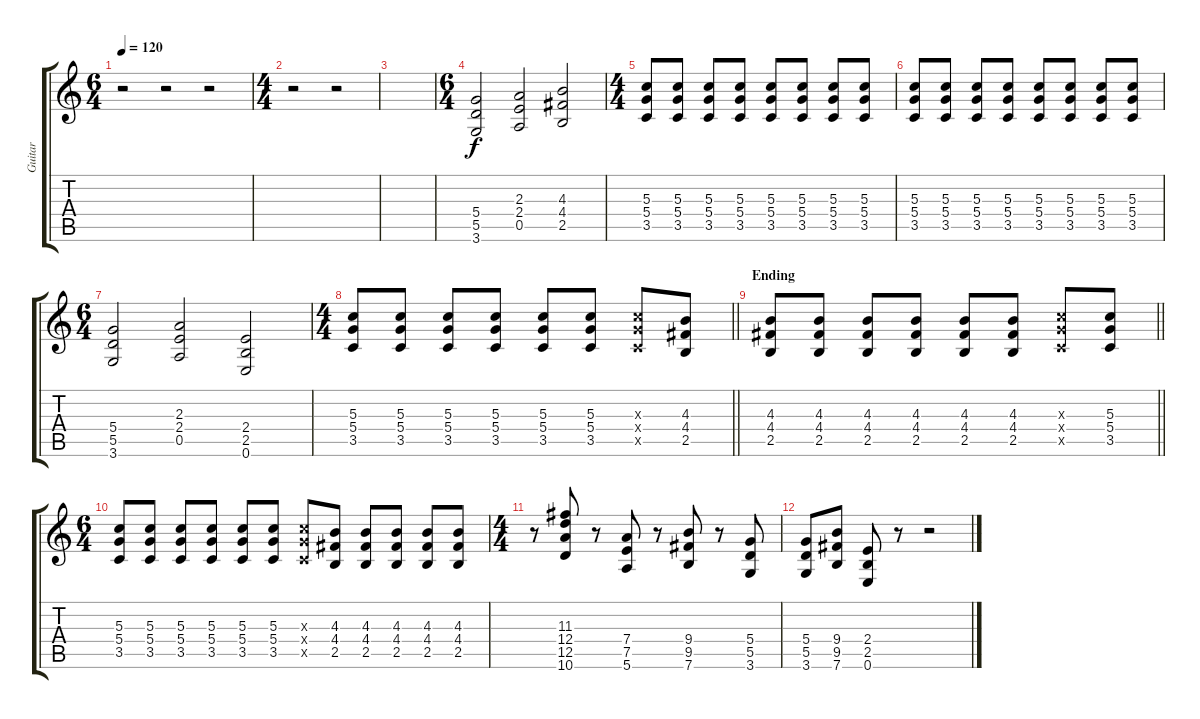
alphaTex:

\track ("Guitar" "Guitar") {instrument electricguitarjazz}
\staff {score tabs}
\tuning (E4 B3 G3 D3 A2 E2) {hide}
\ts (6 4)
\tempo 120
\clef g2
\ks c
r.2{dy f} r.2 r.2 |
\ts (4 4)
r.2 r.2 |
|
\ts (6 4)
(5.4 5.5 3.6).2 (2.3 2.4 0.5).2 (4.3 4.4 2.5).2 |
\ts (4 4)
(5.3 5.4 3.5).8 (5.3 5.4 3.5).8 (5.3 5.4 3.5).8 (5.3 5.4 3.5).8 (5.3 5.4 3.5).8 (5.3 5.4 3.5).8 (5.3 5.4 3.5).8 (5.3 5.4 3.5).8 |
(5.3 5.4 3.5).8 (5.3 5.4 3.5).8 (5.3 5.4 3.5).8 (5.3 5.4 3.5).8 (5.3 5.4 3.5).8 (5.3 5.4 3.5).8 (5.3 5.4 3.5).8 (5.3 5.4 3.5).8 |
\ts (6 4)
(5.4 5.5 3.6).2 (2.3 2.4 0.5).2 (2.4 2.5 0.6).2 |
\ts (4 4)
\barLineRight lightlight
(5.3 5.4 3.5).8 (5.3 5.4 3.5).8 (5.3 5.4 3.5).8 (5.3 5.4 3.5).8 (5.3 5.4 3.5).8 (5.3 5.4 3.5).8 (5.3{x} 5.4{x} 3.5{x}).8 (4.3 4.4 2.5).8 |
\section ("" "Ending")
\barLineRight lightlight
(4.3 4.4 2.5).8 (4.3 4.4 2.5).8 (4.3 4.4 2.5).8 (4.3 4.4 2.5).8 (4.3 4.4 2.5).8 (4.3 4.4 2.5).8 (5.3{x} 5.4{x} 3.5{x}).8 (5.3 5.4 3.5).8 |
\ts (6 4)
(5.3 5.4 3.5).8 (5.3 5.4 3.5).8 (5.3 5.4 3.5).8 (5.3 5.4 3.5).8 (5.3 5.4 3.5).8 (5.3 5.4 3.5).8 (5.3{x} 5.4{x} 3.5{x}).8 (4.3 4.4 2.5).8 (4.3 4.4 2.5).8 (4.3 4.4 2.5).8 (4.3 4.4 2.5).8 (4.3 4.4 2.5).8 |
\ts (4 4)
r.8 (11.3 12.4 12.5 10.6).8 r.8 (7.4 7.5 5.6).8 r.8 (9.4 9.5 7.6).8 r.8 (5.4 5.5 3.6).8 |
(5.4 5.5 3.6).8 (9.4 9.5 7.6).8 (2.4 2.5 0.6).8 r.8 r.2
